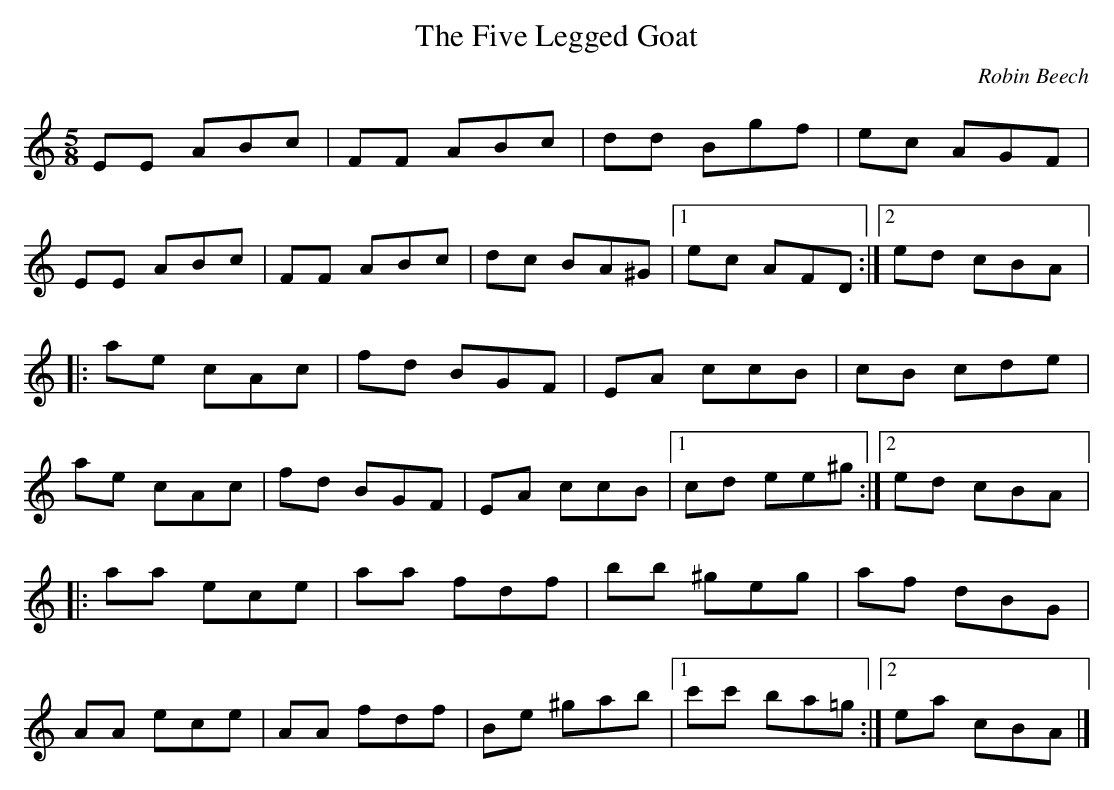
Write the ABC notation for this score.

X:1
T:The Five Legged Goat
C:Robin Beech
M:5/8
L:1/8
K:Am
EE ABc | FF ABc | dd Bgf | ec AGF |
EE ABc | FF ABc | dc BA^G |1 ec AFD :|2 ed cBA |:
ae cAc | fd BGF | EA ccB| cB cde |
ae cAc | fd BGF | EA ccB |1 cd ee^g :|2 ed cBA |:
aa ece | aa fdf | bb ^geg | af dBG |
AA ece | AA fdf | Be ^gab |1 c'c' ba=g :|2 ea cBA |]
